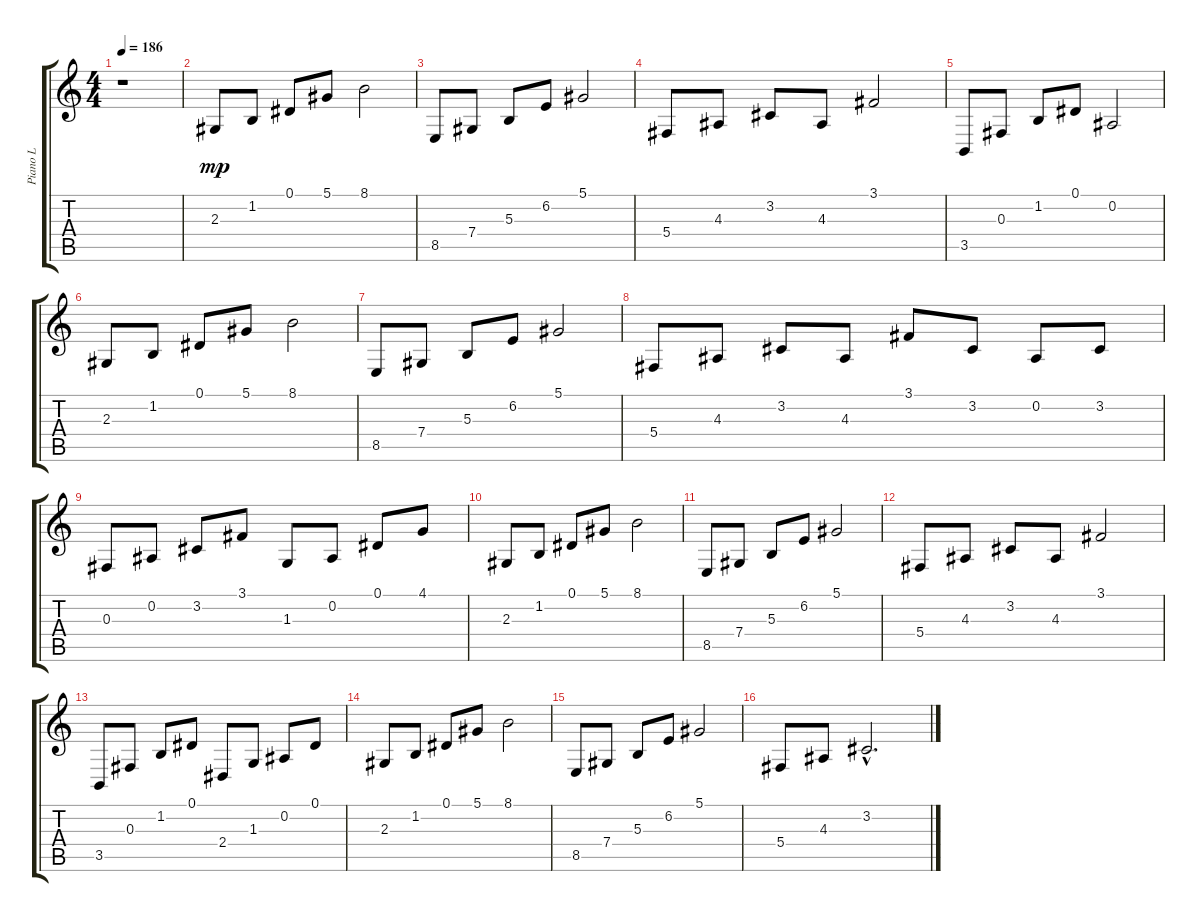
\track ("Piano L" "Piano L") {instrument brightacousticpiano}
\staff {score tabs}
\tuning (Eb4 Bb3 Gb3 Db3 Ab2 Eb2) {hide}
\ts (4 4)
\tempo 186
\tempo 96
\tempo 186
\clef g2
\ks c
r.1{dy mp instrument brightacousticpiano} |
2.3.8 1.2.8 0.1.8 5.1.8 8.1.2 |
8.5.8 7.4.8 5.3.8 6.2.8 5.1.2 |
5.4.8 4.3.8 3.2.8 4.3.8 3.1.2 |
3.5.8 0.3.8 1.2.8 0.1.8 0.2.2 |
2.3.8 1.2.8 0.1.8 5.1.8 8.1.2 |
8.5.8 7.4.8 5.3.8 6.2.8 5.1.2 |
5.4.8 4.3.8 3.2.8 4.3.8 3.1.8 3.2.8 0.2.8 3.2.8 |
0.3.8 0.2.8 3.2.8 3.1.8 1.3.8 0.2.8 0.1.8 4.1.8 |
2.3.8 1.2.8 0.1.8 5.1.8 8.1.2 |
8.5.8 7.4.8 5.3.8 6.2.8 5.1.2 |
5.4.8 4.3.8 3.2.8 4.3.8 3.1.2 |
3.5.8 0.3.8 1.2.8 0.1.8 2.4.8 1.3.8 0.2.8 0.1.8 |
2.3.8 1.2.8 0.1.8 5.1.8 8.1.2 |
8.5.8 7.4.8 5.3.8 6.2.8 5.1.2 |
5.4.8 4.3.8 3.2{hac}.2{d}
